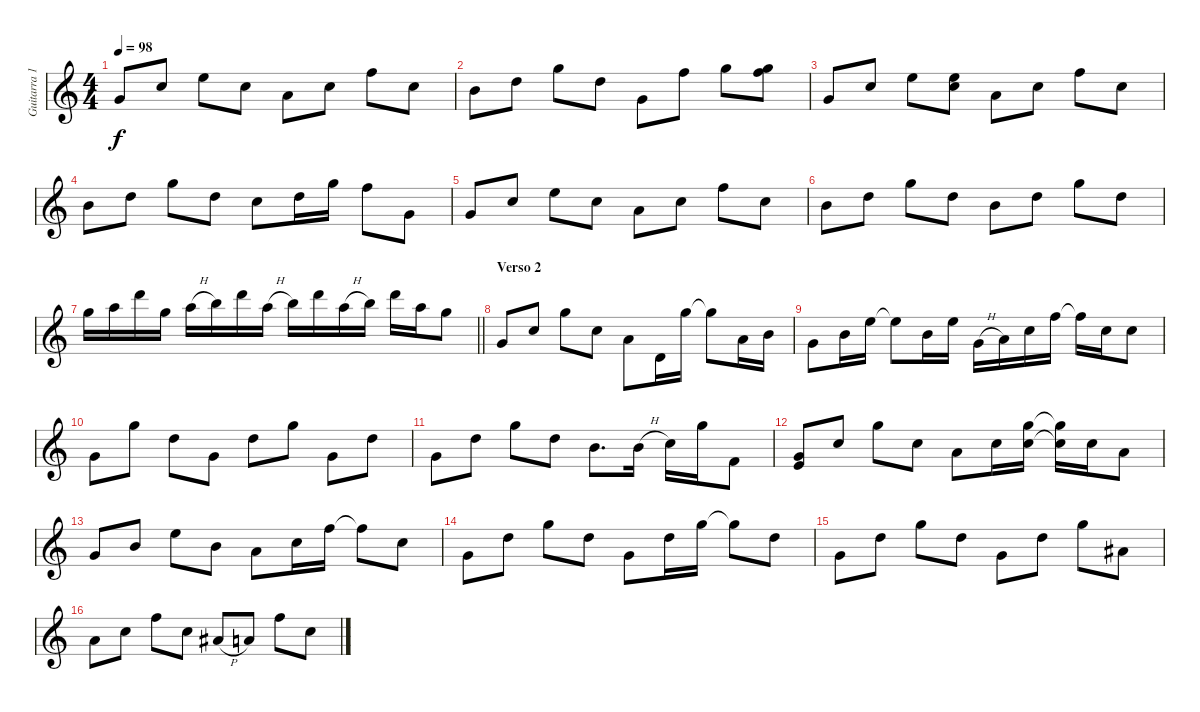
\track ("Guitarra 1" "Guitarra 1") {instrument electricguitarjazz}
\staff {score}
\tuning (E4 B3 G3 D3 A2 E2) {hide}
\ts (4 4)
\tempo 98
\clef g2
\ks c
0.3.8{dy f} 1.2.8 0.1.8 1.2.8 2.3.8 1.2.8 1.1.8 1.2.8 |
4.3.8 3.2.8 3.1.8 3.2.8 0.3.8 6.2.8 3.1.8 (3.1 6.2).8 |
0.3.8 1.2.8 0.1.8 (0.1 1.2).8 2.3.8 1.2.8 1.1.8 1.2.8 |
4.3.8 3.2.8 3.1.8 3.2.8 5.3.8 3.2.16 3.1.16 6.2.8 0.3.8 |
0.3.8 1.2.8 0.1.8 1.2.8 2.3.8 1.2.8 1.1.8 1.2.8 |
4.3.8 3.2.8 3.1.8 3.2.8 4.3.8 3.2.8 3.1.8 3.2.8 |
\barLineRight lightlight
12.3.16{instrument overdrivenguitar} 10.2.16 10.1.16 12.3.16 10.2{h}.16 12.2.16 10.1.16 10.2{h}.16 12.2.16 10.1.16 10.2{h}.16 12.2.16 10.1.16 10.2.16 12.3.8 |
\section ("" "Verso 2")
0.3.8{instrument electricguitarjazz} 1.2.8 3.1.8 1.2.8 2.3.8 0.4.16 3.1.16 3.1{t}.8 2.3.16 0.2.16 |
0.3.8 0.2.16 0.1.16 0.1{t}.8 0.2.16 0.1.16 0.3{h}.16 2.3.16 1.2.16 1.1.16 1.1{t}.16 1.2.16 1.2.8 |
0.3.8 3.1.8 3.2.8 0.3.8 3.2.8 3.1.8 0.3.8 3.2.8 |
0.3.8 3.2.8 3.1.8 3.2.8 0.2.8{d} 0.2{h}.16 1.2.16 3.1.16 3.4.8 |
(0.3 2.4).8 1.2.8 3.1.8 1.2.8 2.3.8 1.2.16 (3.1 1.2).16 (3.1{t} 1.2{t}).16 1.2.16 2.3.8 |
0.3.8 0.2.8 0.1.8 0.2.8 2.3.8 1.2.16 1.1.16 1.1{t}.8 1.2.8 |
0.3.8 3.2.8 3.1.8 3.2.8 0.3.8 3.2.16 3.1.16 3.1{t}.8 3.2.8 |
0.3.8 3.2.8 3.1.8 3.2.8 0.3.8 3.2.8 3.1.8 3.3.8 |
2.3.8 1.2.8 1.1.8 1.2.8 3.3{h}.8 2.3.8 1.1.8 1.2.8
